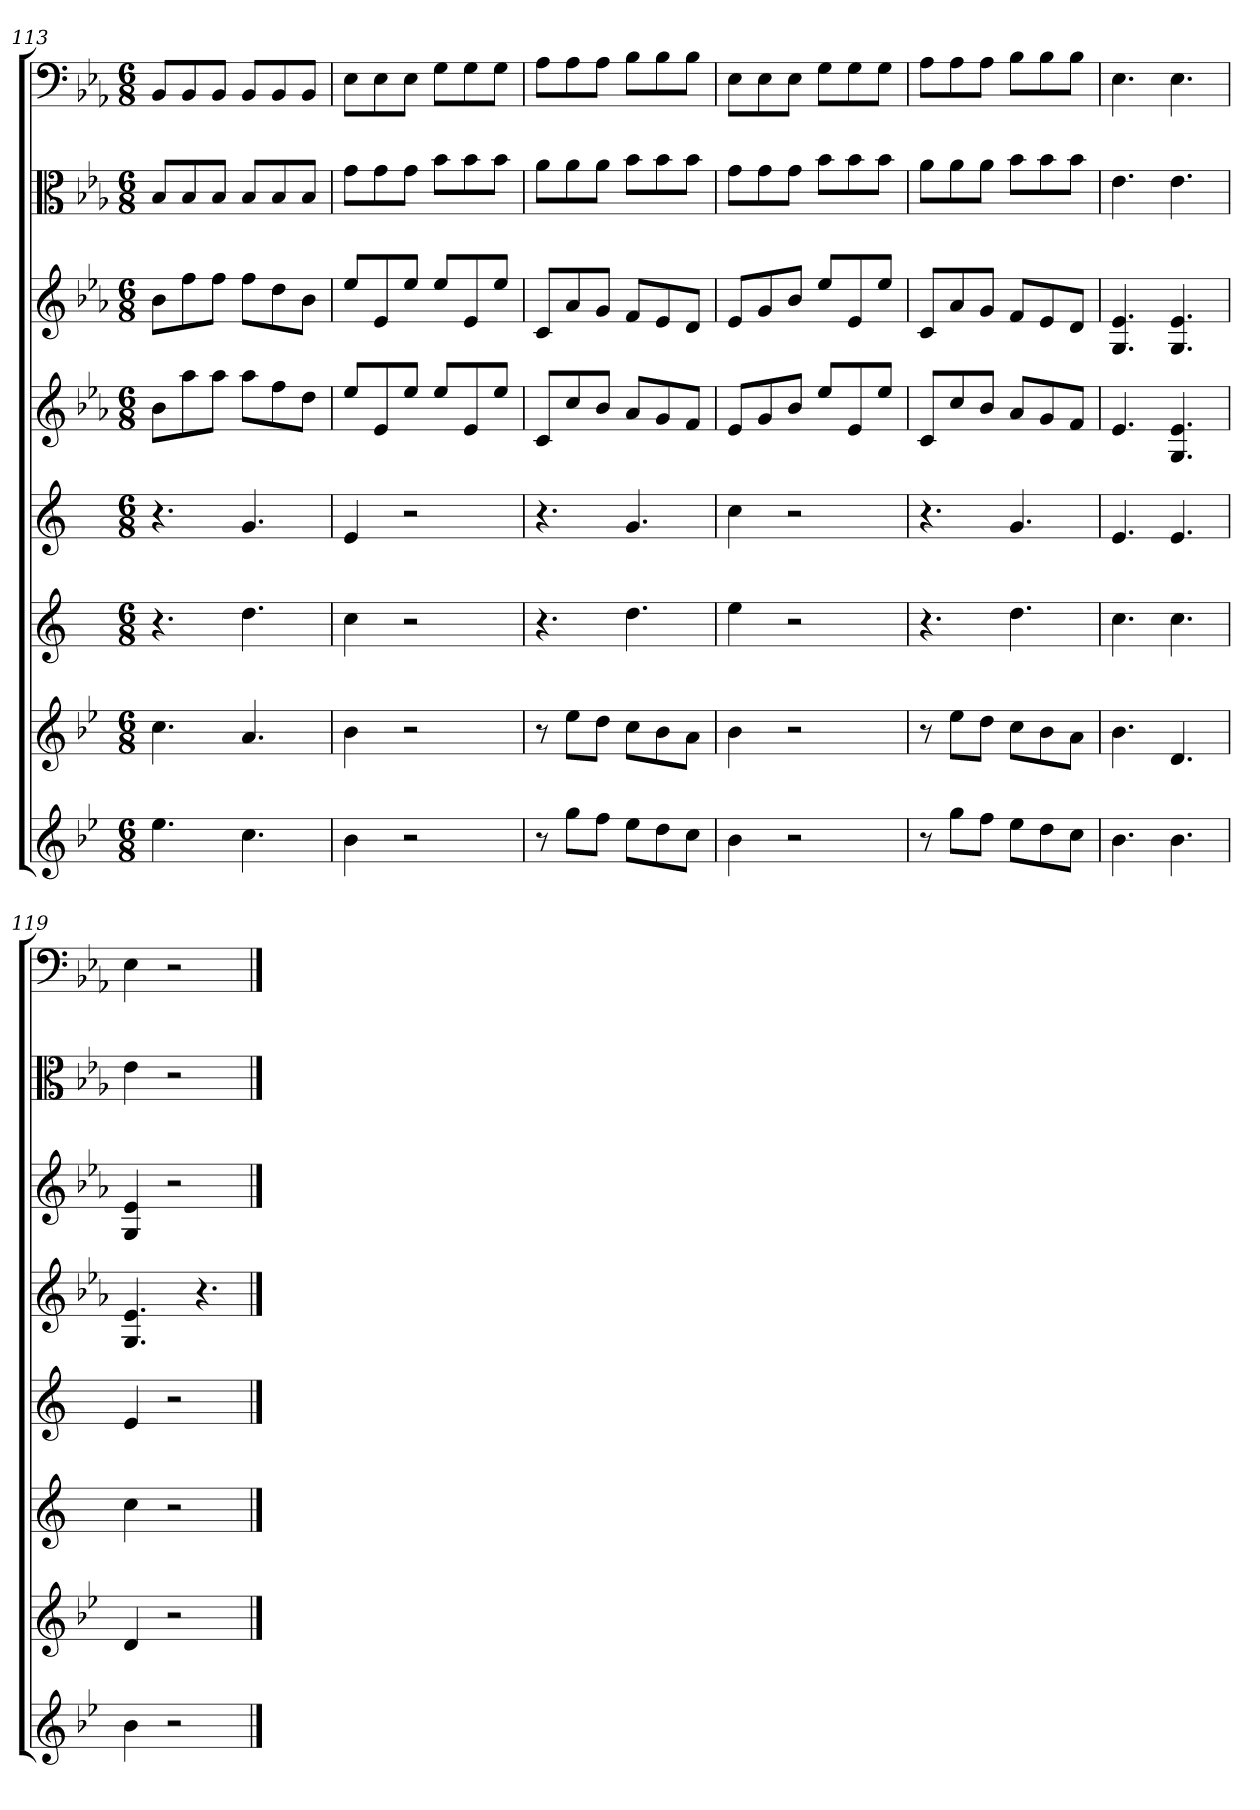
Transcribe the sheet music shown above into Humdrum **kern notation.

**kern	**kern	**kern	**kern	**kern	**kern	**kern	**kern
*part8	*part7	*part6	*part5	*part4	*part3	*part2	*part1
*staff8	*staff7	*staff6	*staff5	*staff4	*staff3	*staff2	*staff1
*	*	*	*	*	*	*clefC3	*clefF4
*k[b-e-]	*k[b-e-]	*k[]	*k[]	*k[b-e-a-]	*k[b-e-a-]	*k[b-e-a-]	*k[b-e-a-]
*M6/8	*M6/8	*M6/8	*M6/8	*M6/8	*M6/8	*M6/8	*M6/8
=113	=113	=113	=113	=113	=113	=113	=113
4.ee-	4.cc	4.r	4.r	8b-L	8b-L	8B-/L	8BB-/L
.	.	.	.	8aa-	8ff	8B-/	8BB-/
.	.	.	.	8aa-J	8ffJ	8B-/J	8BB-/J
4.cc	4.a	4.dd	4.g	8aa-L	8ffL	8B-/L	8BB-/L
.	.	.	.	8ff	8dd	8B-/	8BB-/
.	.	.	.	8ddJ	8b-J	8B-/J	8BB-/J
=114	=114	=114	=114	=114	=114	=114	=114
4b-	4b-	4cc	4e	8ee-L	8ee-L	8g\L	8E-\L
.	.	.	.	8e-	8e-	8g\	8E-\
2r	2r	2r	2r	8ee-J	8ee-J	8g\J	8E-\J
.	.	.	.	8ee-L	8ee-L	8b-\L	8G\L
.	.	.	.	8e-	8e-	8b-\	8G\
.	.	.	.	8ee-J	8ee-J	8b-\J	8G\J
=115	=115	=115	=115	=115	=115	=115	=115
8r	8r	4.r	4.r	8cL	8cL	8a-\L	8A-\L
8ggL	8ee-L	.	.	8cc	8a-	8a-\	8A-\
8ffJ	8ddJ	.	.	8b-J	8gJ	8a-\J	8A-\J
8ee-L	8ccL	4.dd	4.g	8a-L	8fL	8b-\L	8B-\L
8dd	8b-	.	.	8g	8e-	8b-\	8B-\
8ccJ	8aJ	.	.	8fJ	8dJ	8b-\J	8B-\J
=116	=116	=116	=116	=116	=116	=116	=116
4b-	4b-	4ee	4cc	8e-L	8e-L	8g\L	8E-\L
.	.	.	.	8g	8g	8g\	8E-\
2r	2r	2r	2r	8b-J	8b-J	8g\J	8E-\J
.	.	.	.	8ee-L	8ee-L	8b-\L	8G\L
.	.	.	.	8e-	8e-	8b-\	8G\
.	.	.	.	8ee-J	8ee-J	8b-\J	8G\J
=117	=117	=117	=117	=117	=117	=117	=117
8r	8r	4.r	4.r	8cL	8cL	8a-\L	8A-\L
8ggL	8ee-L	.	.	8cc	8a-	8a-\	8A-\
8ffJ	8ddJ	.	.	8b-J	8gJ	8a-\J	8A-\J
8ee-L	8ccL	4.dd	4.g	8a-L	8fL	8b-\L	8B-\L
8dd	8b-	.	.	8g	8e-	8b-\	8B-\
8ccJ	8aJ	.	.	8fJ	8dJ	8b-\J	8B-\J
=118	=118	=118	=118	=118	=118	=118	=118
4.b-	4.b-	4.cc	4.e	4.e-	4.G 4.e-	4.e-	4.E-
4.b-	4.d	4.cc	4.e	4.G 4.e-	4.G 4.e-	4.e-	4.E-
=119	=119	=119	=119	=119	=119	=119	=119
4b-	4d	4cc	4e	4.G 4.e-	4G 4e-	4e-	4E-
2r	2r	2r	2r	.	2r	2r	2r
.	.	.	.	4.r	.	.	.
==	==	==	==	==	==	==	==
*-	*-	*-	*-	*-	*-	*-	*-
